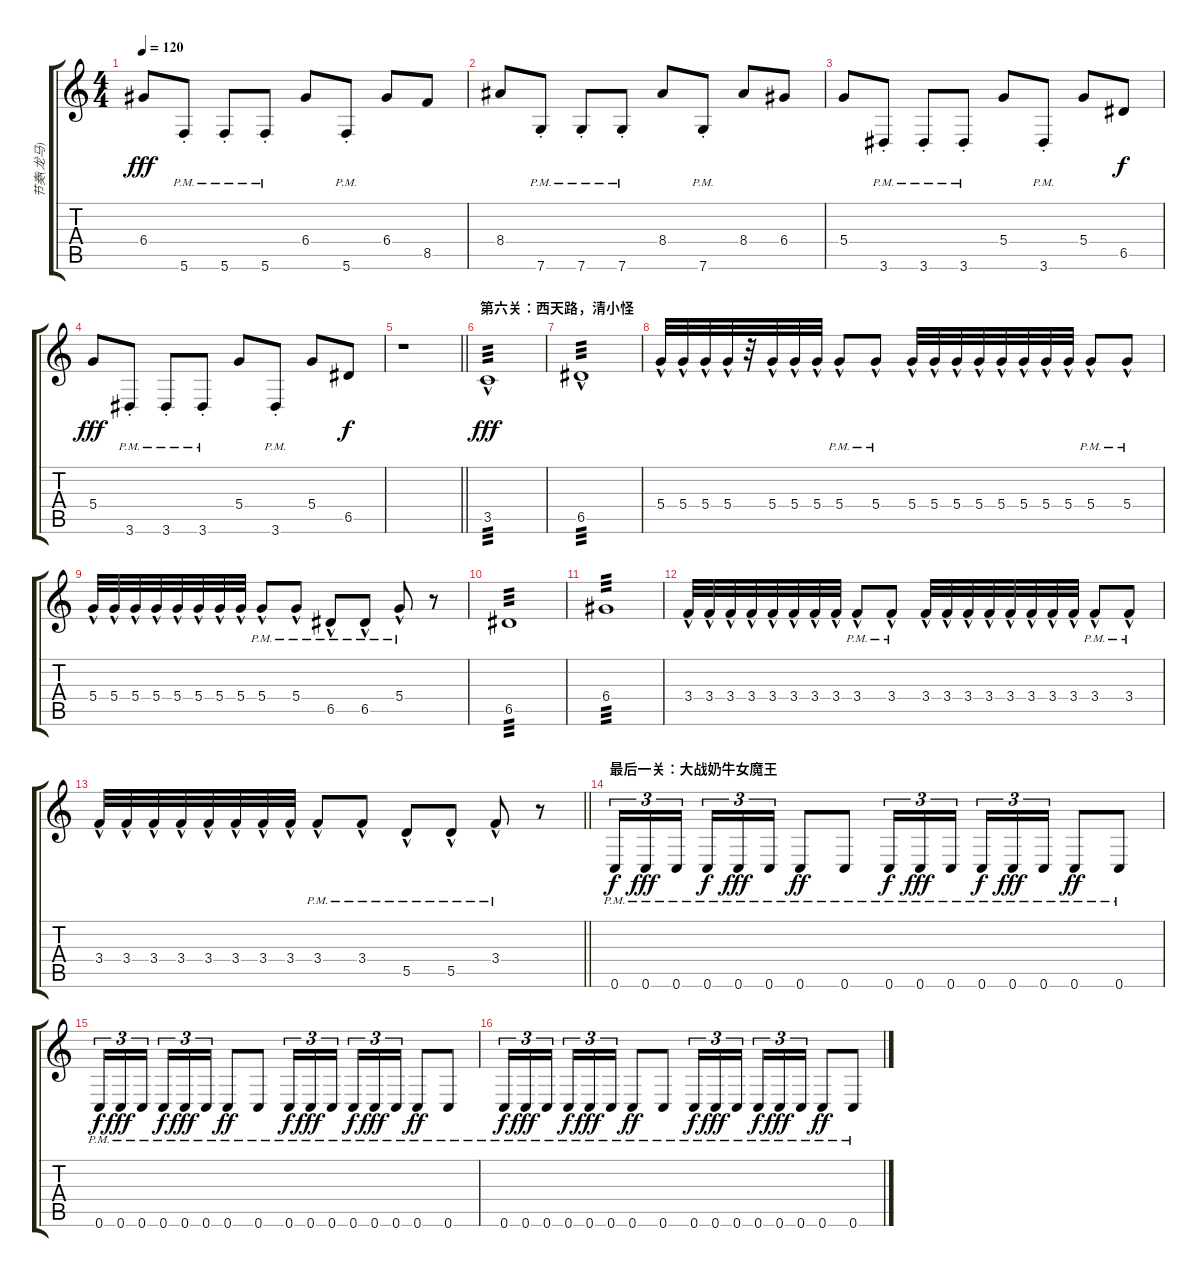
\track ("节奏(龙马)" "节奏(龙马)") {instrument overdrivenguitar}
\staff {score tabs}
\tuning (E4 B3 G3 D3 A2 C2) {hide}
\ts (4 4)
\tempo 120
\clef g2
\ks c
6.4.8{dy fff} 5.6{pm st}.8 5.6{pm st}.8 5.6{pm st}.8 6.4.8 5.6{pm st}.8 6.4.8 8.5.8 |
8.4.8 7.6{pm st}.8 7.6{pm st}.8 7.6{pm st}.8 8.4.8 7.6{pm st}.8 8.4.8 6.4.8 |
5.4.8 3.6{pm st}.8 3.6{pm st}.8 3.6{pm st}.8 5.4.8 3.6{pm st}.8 5.4.8 6.5.8{dy f} |
5.4.8{dy fff} 3.6{pm st}.8 3.6{pm st}.8 3.6{pm st}.8 5.4.8 3.6{pm st}.8 5.4.8 6.5.8{dy f} |
\barLineRight lightlight
r.1 |
\section ("" "第六关：西天路，清小怪")
3.5{hac}.1{tp 3 dy fff volume 13 balance 4 instrument overdrivenguitar} |
6.5{hac}.1{tp 3} |
5.4{hac}.32 5.4{hac}.32 5.4{hac}.32 5.4{hac}.32 r.32 5.4{hac}.32 5.4{hac}.32 5.4{hac}.32 5.4{hac pm}.8 5.4{hac pm}.8 5.4{hac}.32 5.4{hac}.32 5.4{hac}.32 5.4{hac}.32 5.4{hac}.32 5.4{hac}.32 5.4{hac}.32 5.4{hac}.32 5.4{hac pm}.8 5.4{hac pm}.8 |
5.4{hac}.32 5.4{hac}.32 5.4{hac}.32 5.4{hac}.32 5.4{hac}.32 5.4{hac}.32 5.4{hac}.32 5.4{hac}.32 5.4{hac pm}.8 5.4{hac pm}.8 6.5{hac pm}.8 6.5{hac pm}.8 5.4{hac pm}.8 r.8 |
6.5.1{tp 3} |
6.4.1{tp 3} |
3.4{hac}.32 3.4{hac}.32 3.4{hac}.32 3.4{hac}.32 3.4{hac}.32 3.4{hac}.32 3.4{hac}.32 3.4{hac}.32 3.4{hac pm}.8 3.4{hac pm}.8 3.4{hac}.32 3.4{hac}.32 3.4{hac}.32 3.4{hac}.32 3.4{hac}.32 3.4{hac}.32 3.4{hac}.32 3.4{hac}.32 3.4{hac pm}.8 3.4{hac pm}.8 |
\barLineRight lightlight
3.4{hac}.32 3.4{hac}.32 3.4{hac}.32 3.4{hac}.32 3.4{hac}.32 3.4{hac}.32 3.4{hac}.32 3.4{hac}.32 3.4{hac pm}.8 3.4{hac pm}.8 5.5{hac pm}.8 5.5{hac pm}.8 3.4{hac pm}.8 r.8 |
\section ("" "最后一关：大战奶牛女魔王")
0.6{pm}.16{tu (3 2) dy f} 0.6{pm}.16{tu (3 2) dy fff} 0.6{pm}.16{tu (3 2) beam splitsecondary} 0.6{pm}.16{tu (3 2) dy f} 0.6{pm}.16{tu (3 2) dy fff} 0.6{pm}.16{tu (3 2)} 0.6{pm}.8{dy ff} 0.6{pm}.8 0.6{pm}.16{tu (3 2) dy f} 0.6{pm}.16{tu (3 2) dy fff} 0.6{pm}.16{tu (3 2) beam splitsecondary} 0.6{pm}.16{tu (3 2) dy f} 0.6{pm}.16{tu (3 2) dy fff} 0.6{pm}.16{tu (3 2)} 0.6{pm}.8{dy ff} 0.6{pm}.8 |
0.6{pm}.16{tu (3 2) dy f} 0.6{pm}.16{tu (3 2) dy fff} 0.6{pm}.16{tu (3 2) beam splitsecondary} 0.6{pm}.16{tu (3 2) dy f} 0.6{pm}.16{tu (3 2) dy fff} 0.6{pm}.16{tu (3 2)} 0.6{pm}.8{dy ff} 0.6{pm}.8 0.6{pm}.16{tu (3 2) dy f} 0.6{pm}.16{tu (3 2) dy fff} 0.6{pm}.16{tu (3 2) beam splitsecondary} 0.6{pm}.16{tu (3 2) dy f} 0.6{pm}.16{tu (3 2) dy fff} 0.6{pm}.16{tu (3 2)} 0.6{pm}.8{dy ff} 0.6{pm}.8 |
0.6{pm}.16{tu (3 2) dy f} 0.6{pm}.16{tu (3 2) dy fff} 0.6{pm}.16{tu (3 2) beam splitsecondary} 0.6{pm}.16{tu (3 2) dy f} 0.6{pm}.16{tu (3 2) dy fff} 0.6{pm}.16{tu (3 2)} 0.6{pm}.8{dy ff} 0.6{pm}.8 0.6{pm}.16{tu (3 2) dy f} 0.6{pm}.16{tu (3 2) dy fff} 0.6{pm}.16{tu (3 2) beam splitsecondary} 0.6{pm}.16{tu (3 2) dy f} 0.6{pm}.16{tu (3 2) dy fff} 0.6{pm}.16{tu (3 2)} 0.6{pm}.8{dy ff} 0.6{pm}.8
